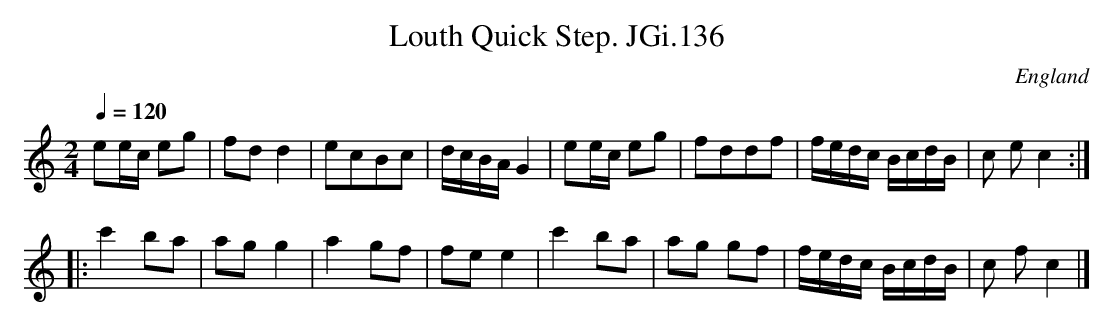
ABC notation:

X:1
T:Louth Quick Step. JGi.136
M:2/4
L:1/8
Q:1/4=120
O:England
K:C major
ee/c/ eg|fdd2|ecBc|d/c/B/A/G2|ee/c/ eg|fddf|f/e/d/c/ B/c/d/B/|c ec2:|
|:c'2ba|agg2|a2gf|fee2|c'2ba|ag gf|f/e/d/c/ B/c/d/B/|c f c2|]
